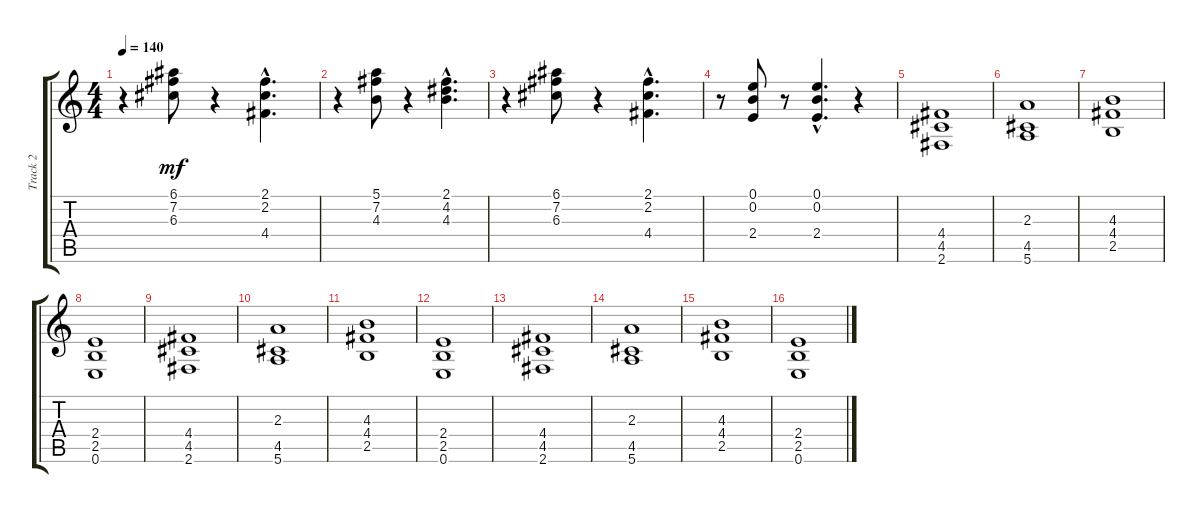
\track ("Track 2" "Track 2") {instrument distortionguitar}
\staff {score tabs}
\tuning (E4 B3 G3 D3 A2 E2) {hide}
\ts (4 4)
\tempo 140
\clef g2
\ks c
r.4{dy mf} (6.1 7.2 6.3).8 r.4 (2.1{hac} 2.2{hac} 4.4{hac}).4{d} |
r.4 (5.1 7.2 4.3).8 r.4 (2.1{hac} 4.2{hac} 4.3{hac}).4{d} |
r.4 (6.1 7.2 6.3).8 r.4 (2.1{hac} 2.2{hac} 4.4{hac}).4{d} |
r.8 (0.1 0.2 2.4).8 r.8 (0.1{hac} 0.2{hac} 2.4{hac}).4{d} r.4 |
(4.4 4.5 2.6).1 |
(2.3 4.5 5.6).1 |
(4.3 4.4 2.5).1 |
(2.4 2.5 0.6).1 |
(4.4 4.5 2.6).1 |
(2.3 4.5 5.6).1 |
(4.3 4.4 2.5).1 |
(2.4 2.5 0.6).1 |
(4.4 4.5 2.6).1 |
(2.3 4.5 5.6).1 |
(4.3 4.4 2.5).1 |
(2.4 2.5 0.6).1
